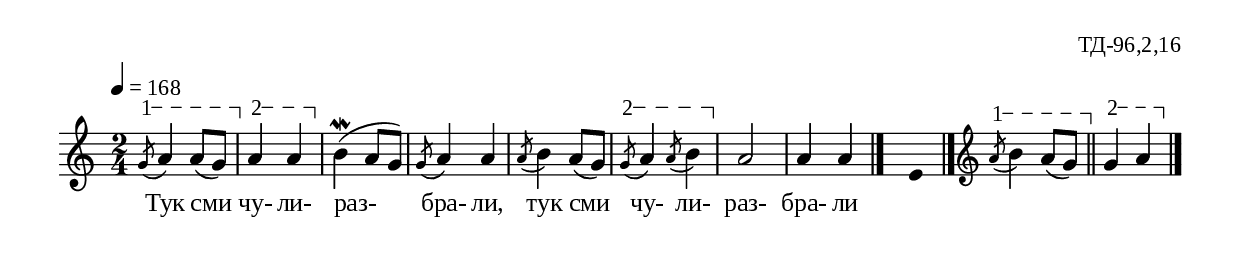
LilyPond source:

%{
laz_096_2_16
%}

\include "td-preamble.ly"

\score {
\relative c'' {
 \tempo 4 = 168
 \time 2/4
\varA
\acciaccatura g8\startTextSpan a4 a8( g\stopTextSpan) | 
\varB
a4\startTextSpan a\stopTextSpan | 
b\mordent( a8 g) | \acciaccatura g8 a4 a |
\acciaccatura a8 b4 a8( g) | 
\varB
\acciaccatura g8\startTextSpan a4 \acciaccatura a8 b4\stopTextSpan |
a2 | a4 a
 \bar "|." 
 s4 \fixB e \fixC
 \bar "|." 
\endm
\varA
\acciaccatura a8\startTextSpan b4 a8( g\stopTextSpan) \bar "||"
\varB
g4\startTextSpan a\stopTextSpan
 \bar "|."  
}
\addlyrics { Тук сми чу- ли- раз- бра- ли, тук сми чу- ли- раз- бра- ли }
%
\layout {
  indent = #0
  line-width = 190\mm
  ragged-right=##f
}
%
\midi { 
	\context {
		\Score
		tempoWholesPerMinute = #(ly:make-moment 168 4)
		}
	}
}
%
\header{
  opus = "ТД-96,2,16"
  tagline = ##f
}


